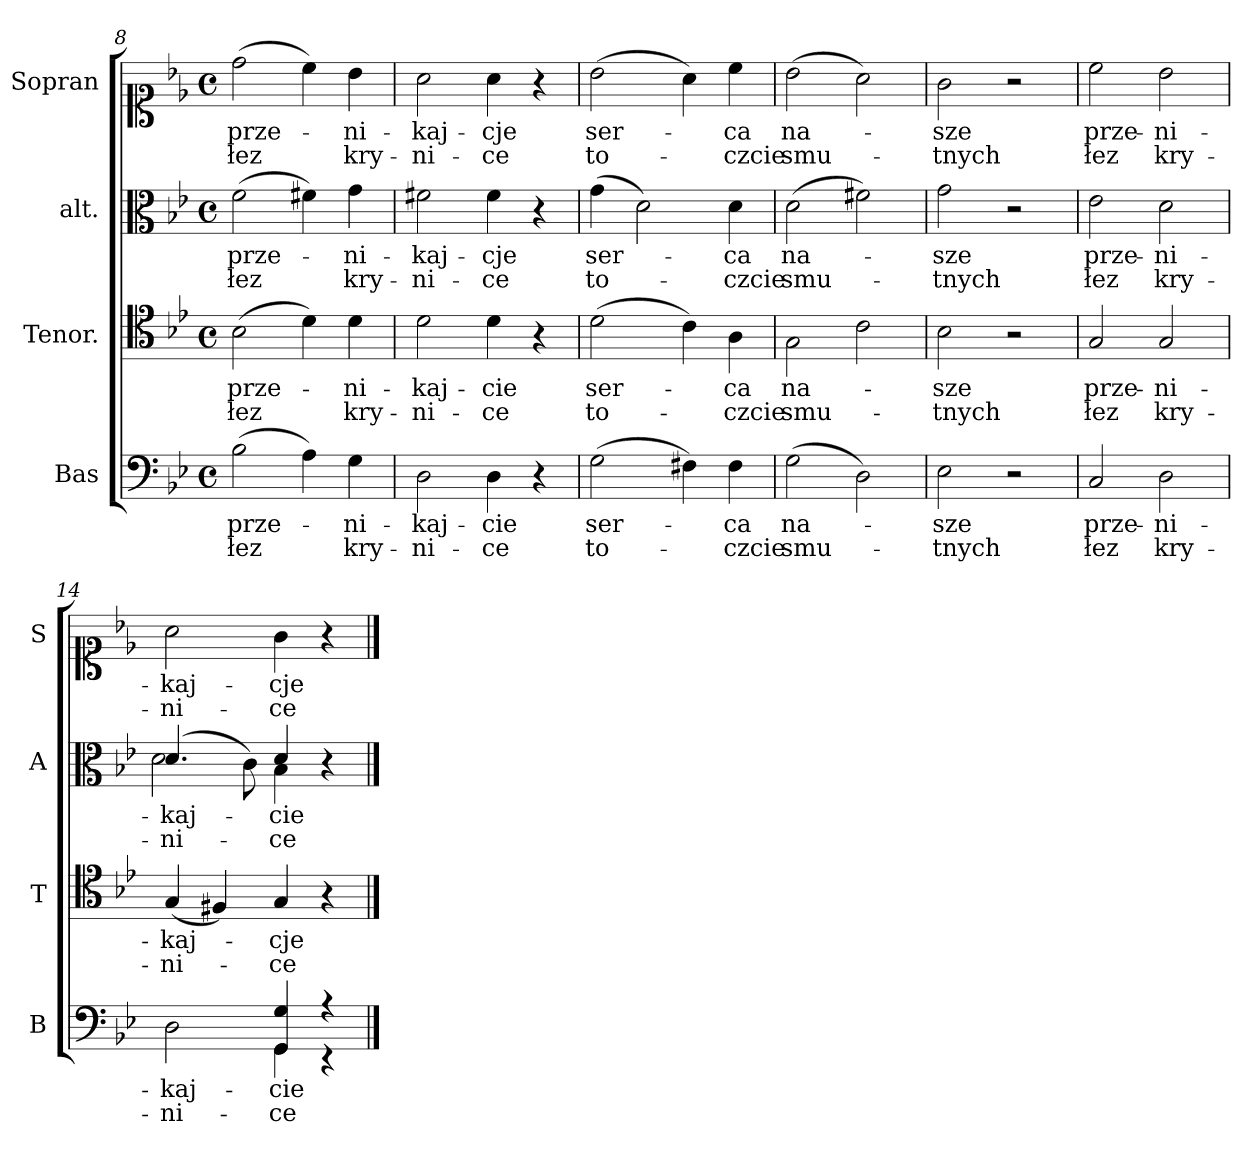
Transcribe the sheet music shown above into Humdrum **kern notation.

**kern	**text	**text	**kern	**text	**text	**kern	**text	**text	**kern	**text	**text
*part4	*part4	*part4	*part3	*part3	*part3	*part2	*part2	*part2	*part1	*part1	*part1
*staff4	*staff4	*staff4	*staff3	*staff3	*staff3	*staff2	*staff2	*staff2	*staff1	*staff1	*staff1
*I"Bas	*	*	*I"Tenor.	*	*	*I"alt.	*	*	*I"Sopran	*	*
*I'B	*	*	*I'T	*	*	*I'A	*	*	*I'S	*	*
*clefF4	*	*	*clefC4	*	*	*clefC3	*	*	*clefC1	*	*
*k[b-e-]	*	*	*k[b-e-]	*	*	*k[b-e-]	*	*	*k[b-e-]	*	*
*M4/4	*	*	*M4/4	*	*	*M4/4	*	*	*M4/4	*	*
*met(c)	*	*	*met(c)	*	*	*met(c)	*	*	*met(c)	*	*
=8	=8	=8	=8	=8	=8	=8	=8	=8	=8	=8	=8
(>2B-\	prze-	łez	(>2B-\	prze-	łez	(>2f\	prze-	łez	(>2dd\	prze-	łez
4A\)	.	.	4d\)	.	.	4f#X\)	.	.	4cc\)	.	.
4G\	-ni-	kry-	4d\	-ni-	kry-	4g\	-ni-	kry-	4b-\	-ni-	kry-
=9	=9	=9	=9	=9	=9	=9	=9	=9	=9	=9	=9
2D\	-kaj-	-ni-	2d\	-kaj-	-ni-	2f#X\	-kaj-	-ni-	2a\	-kaj-	-ni-
4D\	-cie	-ce	4d\	-cie	-ce	4f#\	-cje	-ce	4a\	-cje	-ce
4r	.	.	4r	.	.	4r	.	.	4r	.	.
=10	=10	=10	=10	=10	=10	=10	=10	=10	=10	=10	=10
(>2G\	ser-	to-	(>2d\	ser-	to-	(>4g\	ser-	to-	(>2b-\	ser-	to-
.	.	.	.	.	.	2d\)	.	.	.	.	.
4F#X\)	.	.	4c\)	.	.	.	.	.	4a\)	.	.
4F#\	-ca	-czcie	4A\	-ca	-czcie	4d\	-ca	-czcie	4cc\	-ca	-czcie
=11	=11	=11	=11	=11	=11	=11	=11	=11	=11	=11	=11
(>2G\	na-	smu-	2G\	na-	smu-	(>2d\	na-	smu-	(>2b-\	na-	smu-
2D\)	.	.	2c\	.	.	2f#X\)	.	.	2a\)	.	.
=12	=12	=12	=12	=12	=12	=12	=12	=12	=12	=12	=12
2E-\	-sze	-tnych	2B-\	-sze	-tnych	2g\	-sze	-tnych	2g\	-sze	-tnych
2r	.	.	2r	.	.	2r	.	.	2r	.	.
=13	=13	=13	=13	=13	=13	=13	=13	=13	=13	=13	=13
2C/	prze-	łez	2G/	prze-	łez	2e-\	prze-	łez	2cc\	prze-	łez
2D\	-ni-	kry-	2G/	-ni-	kry-	2d\	-ni-	kry-	2b-\	-ni-	kry-
=14	=14	=14	=14	=14	=14	=14	=14	=14	=14	=14	=14
*^	*	*	*	*	*	*^	*	*	*	*	*
2D\	2ryy	-kaj-	-ni-	(<4G/	-kaj-	-ni-	(<4.d/	2d\	-kaj-	-ni-	2a\	-kaj-	-ni-
.	.	.	.	4F#X/)	.	.	.	.	.	.	.	.	.
.	.	.	.	.	.	.	8c\)	.	.	.	.	.	.
4GG/ 4G/	4GG\	-cie	-ce	4G/	-cje	-ce	4d/	4B-\	-cie	-ce	4g\	-cje	-ce
4r	4r	.	.	4r	.	.	4r	4ryy	.	.	4r	.	.
*v	*v	*	*	*	*	*	*v	*v	*	*	*	*	*
==	==	==	==	==	==	==	==	==	==	==	==
*-	*-	*-	*-	*-	*-	*-	*-	*-	*-	*-	*-
